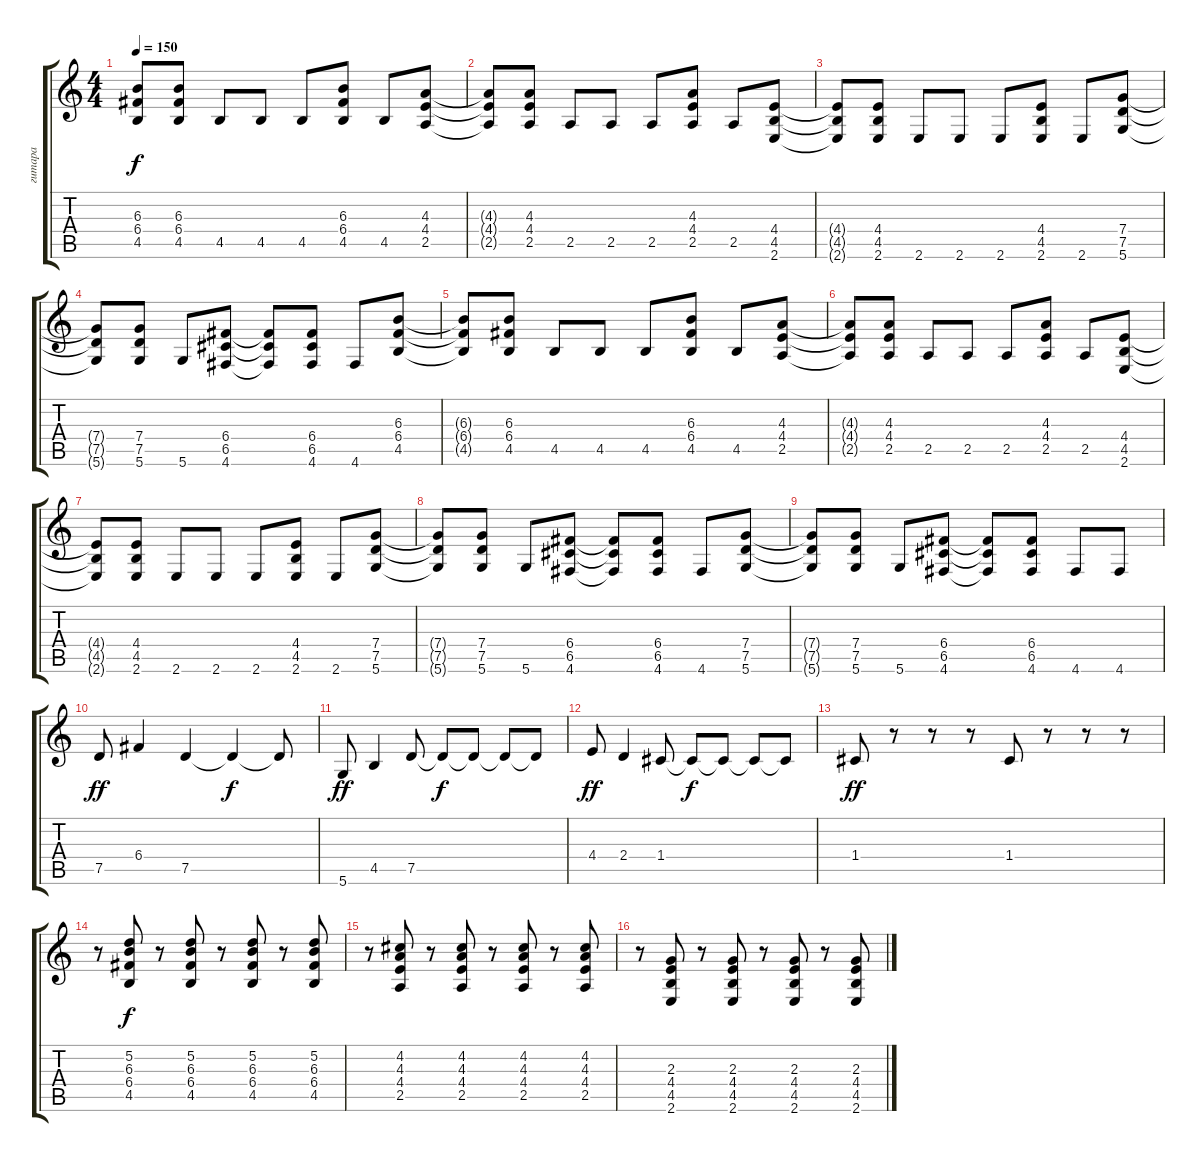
\track ("гитара" "гитара") {instrument overdrivenguitar}
\staff {score tabs}
\tuning (D4 A3 F3 C3 G2 D2) {hide}
\ts (4 4)
\tempo 150
\clef g2
\ks c
(6.3{t} 6.4{t} 4.5{t}).8{dy f} (6.3 6.4 4.5).8 4.5.8 4.5.8 4.5.8 (6.3 6.4 4.5).8 4.5.8 (4.3 4.4 2.5).8 |
(4.3{t} 4.4{t} 2.5{t}).8 (4.3 4.4 2.5).8 2.5.8 2.5.8 2.5.8 (4.3 4.4 2.5).8 2.5.8 (4.4 4.5 2.6).8 |
(4.4{t} 4.5{t} 2.6{t}).8 (4.4 4.5 2.6).8 2.6.8 2.6.8 2.6.8 (4.4 4.5 2.6).8 2.6.8 (7.4 7.5 5.6).8 |
(7.4{t} 7.5{t} 5.6{t}).8 (7.4 7.5 5.6).8 5.6.8 (6.4 6.5 4.6).8 (6.4{t} 6.5{t} 4.6{t}).8 (6.4 6.5 4.6).8 4.6.8 (6.3 6.4 4.5).8 |
(6.3{t} 6.4{t} 4.5{t}).8 (6.3 6.4 4.5).8 4.5.8 4.5.8 4.5.8 (6.3 6.4 4.5).8 4.5.8 (4.3 4.4 2.5).8 |
(4.3{t} 4.4{t} 2.5{t}).8 (4.3 4.4 2.5).8 2.5.8 2.5.8 2.5.8 (4.3 4.4 2.5).8 2.5.8 (4.4 4.5 2.6).8 |
(4.4{t} 4.5{t} 2.6{t}).8 (4.4 4.5 2.6).8 2.6.8 2.6.8 2.6.8 (4.4 4.5 2.6).8 2.6.8 (7.4 7.5 5.6).8 |
(7.4{t} 7.5{t} 5.6{t}).8 (7.4 7.5 5.6).8 5.6.8 (6.4 6.5 4.6).8 (6.4{t} 6.5{t} 4.6{t}).8 (6.4 6.5 4.6).8 4.6.8 (7.4 7.5 5.6).8 |
(7.4{t} 7.5{t} 5.6{t}).8 (7.4 7.5 5.6).8 5.6.8 (6.4 6.5 4.6).8 (6.4{t} 6.5{t} 4.6{t}).8 (6.4 6.5 4.6).8 4.6.8 4.6.8 |
7.5.8{dy ff instrument acousticguitarsteel} 6.4.4 7.5.4 7.5{t}.4{dy f} 7.5{t}.8 |
5.6.8{dy ff} 4.5.4 7.5.8 7.5{t}.8{dy f} 7.5{t}.8 7.5{t}.8 7.5{t}.8 |
4.4.8{dy ff} 2.4.4 1.4.8 1.4{t}.8{dy f} 1.4{t}.8 1.4{t}.8 1.4{t}.8 |
1.4.8{dy ff} r.8 r.8 r.8 1.4.8 r.8 r.8 r.8 |
r.8{instrument acousticguitarsteel} (5.2 6.3 6.4 4.5).8{dy f} r.8 (5.2 6.3 6.4 4.5).8 r.8 (5.2 6.3 6.4 4.5).8 r.8 (5.2 6.3 6.4 4.5).8 |
r.8 (4.2 4.3 4.4 2.5).8 r.8 (4.2 4.3 4.4 2.5).8 r.8 (4.2 4.3 4.4 2.5).8 r.8 (4.2 4.3 4.4 2.5).8 |
r.8 (2.3 4.4 4.5 2.6).8 r.8 (2.3 4.4 4.5 2.6).8 r.8 (2.3 4.4 4.5 2.6).8 r.8 (2.3 4.4 4.5 2.6).8
